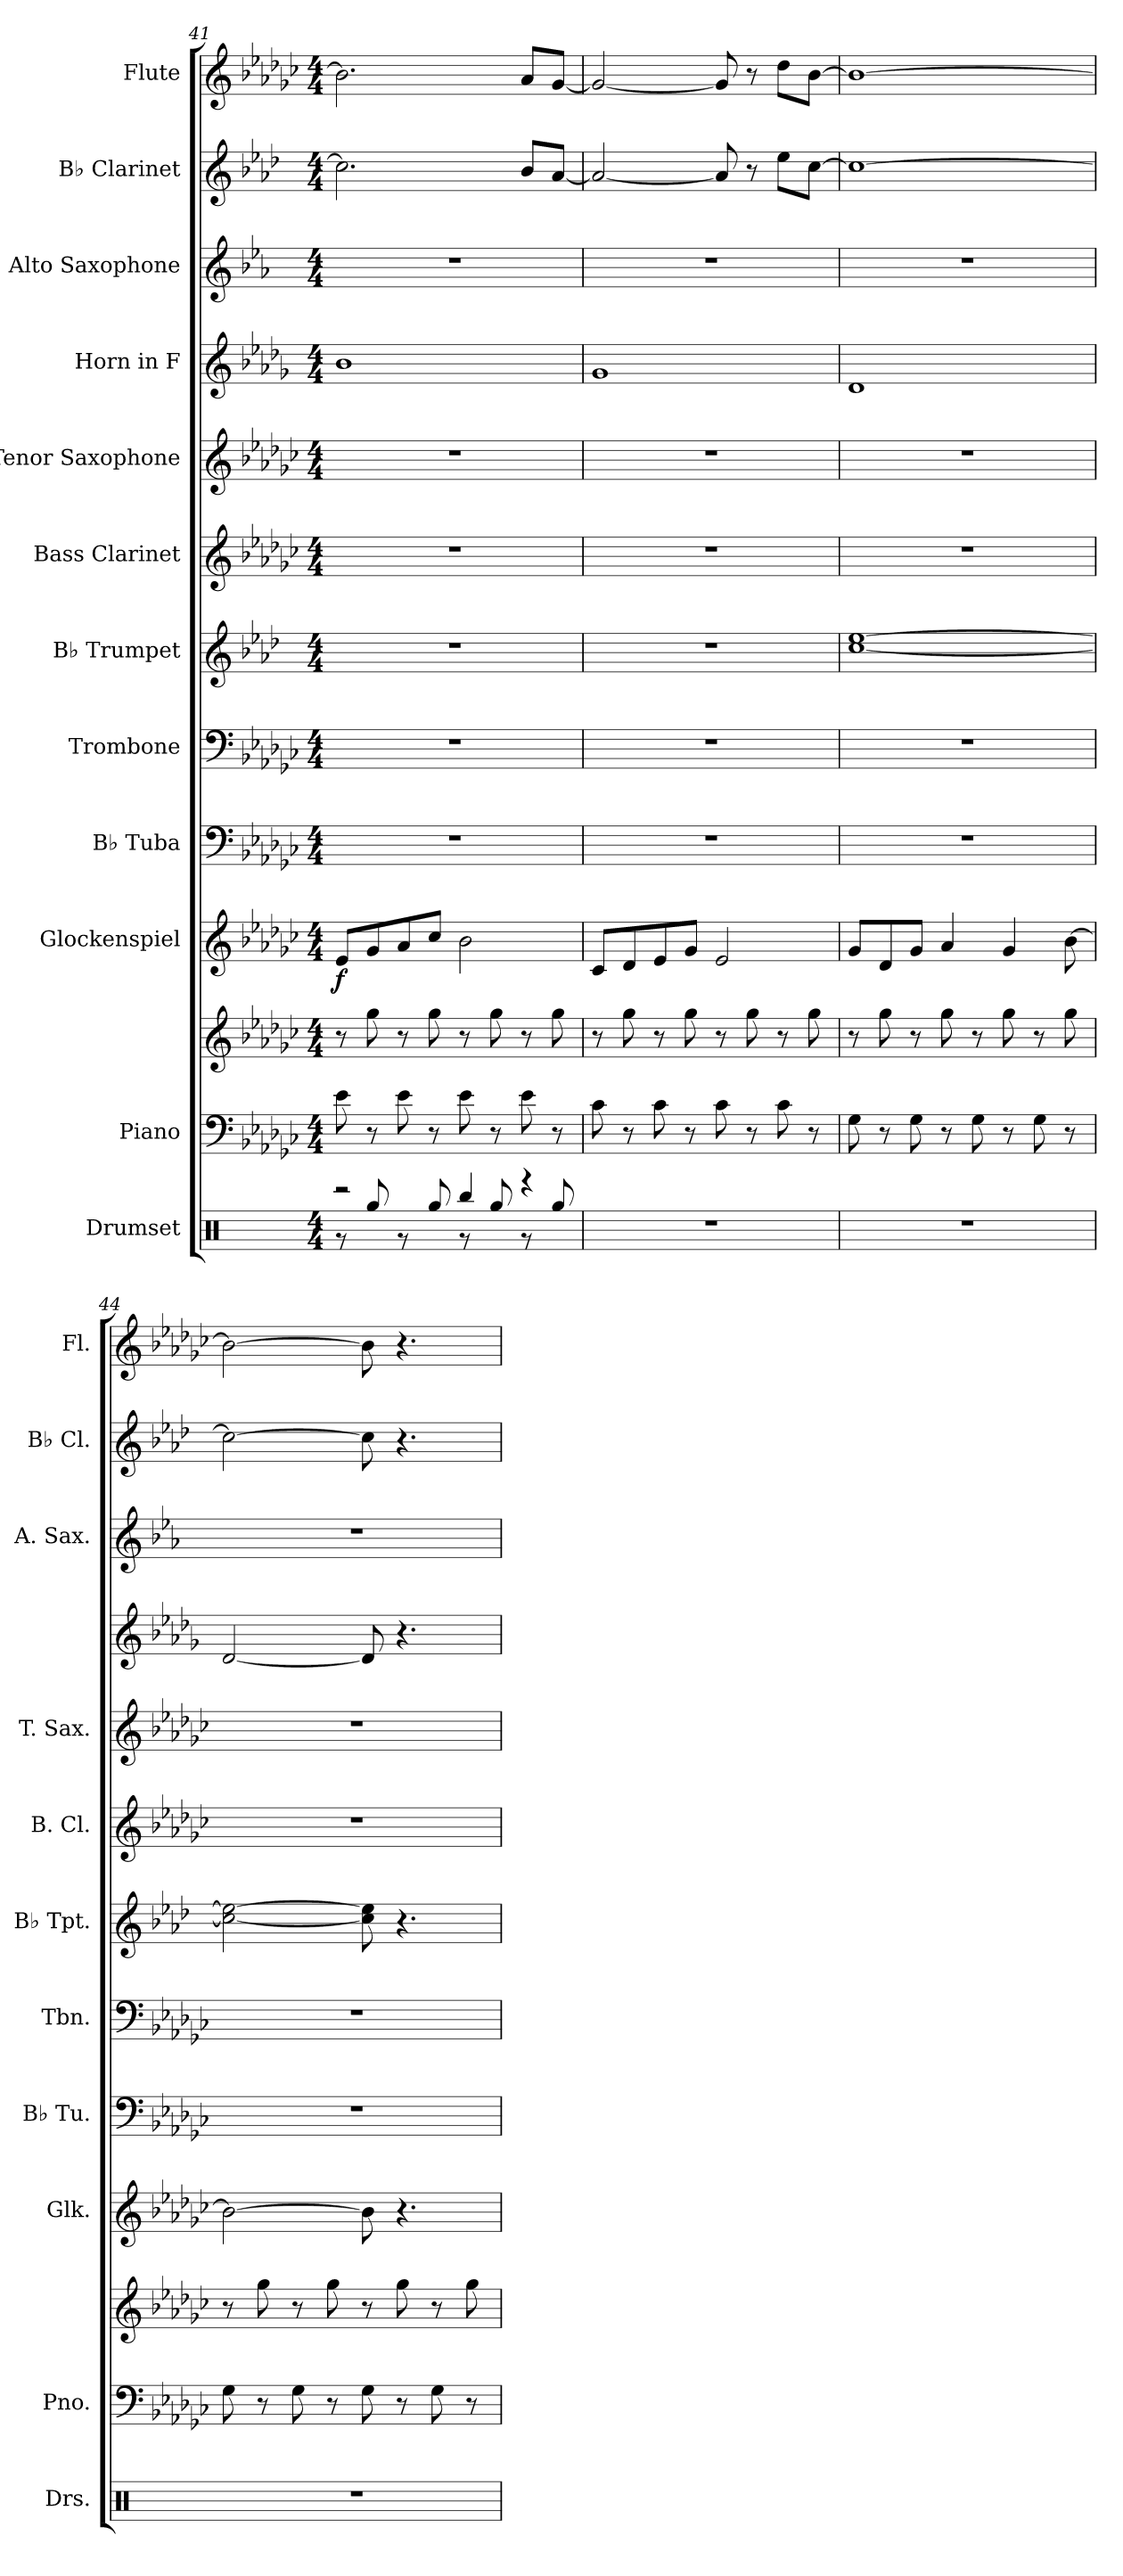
**kern	**kern	**kern	**kern	**dynam	**kern	**kern	**kern	**kern	**kern	**kern	**kern	**kern	**kern
*part12	*part11	*part11	*part10	*part10	*part9	*part8	*part7	*part6	*part5	*part4	*part3	*part2	*part1
*staff13	*staff12	*staff11	*staff10	*staff10	*staff9	*staff8	*staff7	*staff6	*staff5	*staff4	*staff3	*staff2	*staff1
*I"Drumset	*I"Piano	*	*I"Glockenspiel	*	*I"B♭ Tuba	*I"Trombone	*I"B♭ Trumpet	*I"Bass Clarinet	*I"Tenor Saxophone	*I"Horn in F	*I"Alto Saxophone	*I"B♭ Clarinet	*I"Flute
*I'Drs.	*I'Pno.	*	*I'Glk.	*	*I'B♭ Tu.	*I'Tbn.	*I'B♭ Tpt.	*I'B. Cl.	*I'T. Sax.	*	*I'A. Sax.	*I'B♭ Cl.	*I'Fl.
*clefX	*clefF4	*clefG2	*clefG2	*	*clefF4	*clefF4	*clefG2	*clefG2	*clefG2	*clefG2	*clefG2	*clefG2	*clefG2
*	*	*	*ITrd-14c-24	*	*	*	*ITrd1c2	*ITrd8c14	*ITrd8c14	*ITrd4c7	*ITrd5c9	*ITrd1c2	*
*k[]	*k[b-e-a-d-g-c-]	*k[b-e-a-d-g-c-]	*k[b-e-a-d-g-c-]	*	*k[b-e-a-d-g-c-]	*k[b-e-a-d-g-c-]	*k[b-e-a-d-g-c-]	*k[b-e-a-d-g-c-]	*k[b-e-a-d-g-c-]	*k[b-e-a-d-g-c-]	*k[b-e-a-d-g-c-]	*k[b-e-a-d-g-c-]	*k[b-e-a-d-g-c-]
*M4/4	*M4/4	*M4/4	*M4/4	*	*M4/4	*M4/4	*M4/4	*M4/4	*M4/4	*M4/4	*M4/4	*M4/4	*M4/4
=41	=41	=41	=41	=41	=41	=41	=41	=41	=41	=41	=41	=41	=41
*^	*	*	*	*	*	*	*	*	*	*	*	*	*
!	!	!	!	!	!LO:DY:b	!	!	!	!	!	!	!	!	!
2r	8r	8e-\	8r	8eee-/L	f	1r	1r	1r	1r	1r	1e-	1r	2.b-\]	2.b-\]
.	8Rgg/	8r	8gg-\	8ggg-/	.	.	.	.	.	.	.	.	.	.
.	8r	8e-\	8r	8aaa-/	.	.	.	.	.	.	.	.	.	.
.	8Rgg/	8r	8gg-\	8cccc-/J	.	.	.	.	.	.	.	.	.	.
4Rbb/	8r	8e-\	8r	2bbb-\	.	.	.	.	.	.	.	.	.	.
.	8Rgg/	8r	8gg-\	.	.	.	.	.	.	.	.	.	.	.
4r	8r	8e-\	8r	.	.	.	.	.	.	.	.	.	8a-/L	8a-/L
.	8Rgg/	8r	8gg-\	.	.	.	.	.	.	.	.	.	[8g-/J	[8g-/J
*v	*v	*	*	*	*	*	*	*	*	*	*	*	*	*
=42	=42	=42	=42	=42	=42	=42	=42	=42	=42	=42	=42	=42	=42
1r	8c-\	8r	8ccc-/L	.	1r	1r	1r	1r	1r	1c-	1r	2g-/_	2g-/_
.	8r	8gg-\	8ddd-/	.	.	.	.	.	.	.	.	.	.
.	8c-\	8r	8eee-/	.	.	.	.	.	.	.	.	.	.
.	8r	8gg-\	8ggg-/J	.	.	.	.	.	.	.	.	.	.
.	8c-\	8r	2eee-/	.	.	.	.	.	.	.	.	8g-/]	8g-/]
.	8r	8gg-\	.	.	.	.	.	.	.	.	.	8r	8r
.	8c-\	8r	.	.	.	.	.	.	.	.	.	8dd-\L	8dd-\L
.	8r	8gg-\	.	.	.	.	.	.	.	.	.	[8b-\J	[8b-\J
=43	=43	=43	=43	=43	=43	=43	=43	=43	=43	=43	=43	=43	=43
1r	8G-\	8r	8ggg-/L	.	1r	1r	[1b- [1dd-	1r	1r	1G-	1r	1b-_	1b-_
.	8r	8gg-\	8ddd-/	.	.	.	.	.	.	.	.	.	.
.	8G-\	8r	8ggg-/J	.	.	.	.	.	.	.	.	.	.
.	8r	8gg-\	4aaa-/	.	.	.	.	.	.	.	.	.	.
.	8G-\	8r	.	.	.	.	.	.	.	.	.	.	.
.	8r	8gg-\	4ggg-/	.	.	.	.	.	.	.	.	.	.
.	8G-\	8r	.	.	.	.	.	.	.	.	.	.	.
.	8r	8gg-\	[8bbb-\	.	.	.	.	.	.	.	.	.	.
=44	=44	=44	=44	=44	=44	=44	=44	=44	=44	=44	=44	=44	=44
1r	8G-\	8r	2bbb-\_	.	1r	1r	2b-\_ 2dd-\_	1r	1r	[2G-/	1r	2b-\_	2b-\_
.	8r	8gg-\	.	.	.	.	.	.	.	.	.	.	.
.	8G-\	8r	.	.	.	.	.	.	.	.	.	.	.
.	8r	8gg-\	.	.	.	.	.	.	.	.	.	.	.
.	8G-\	8r	8bbb-\]	.	.	.	8b-\] 8dd-\]	.	.	8G-/]	.	8b-\]	8b-\]
.	8r	8gg-\	4.r	.	.	.	4.r	.	.	4.r	.	4.r	4.r
.	8G-\	8r	.	.	.	.	.	.	.	.	.	.	.
.	8r	8gg-\	.	.	.	.	.	.	.	.	.	.	.
=	=	=	=	=	=	=	=	=	=	=	=	=	=
*-	*-	*-	*-	*-	*-	*-	*-	*-	*-	*-	*-	*-	*-
